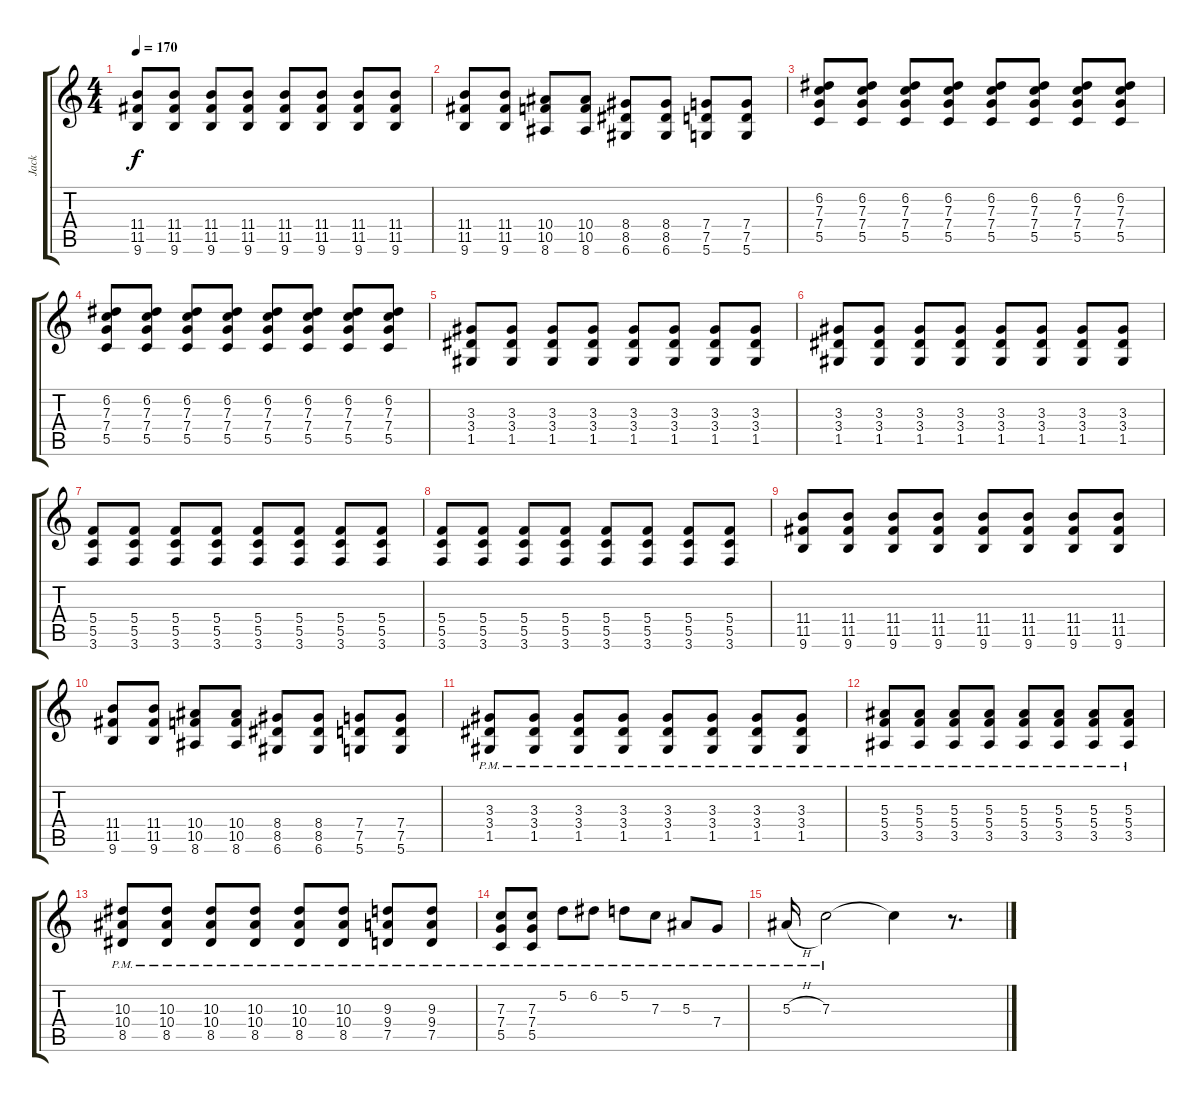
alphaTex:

\track ("Jack" "Jack") {instrument distortionguitar}
\staff {score tabs}
\tuning (D4 A3 F3 C3 G2 D2) {hide}
\ts (4 4)
\tempo 170
\clef g2
\ks c
(11.4 11.5 9.6).8{dy f} (11.4 11.5 9.6).8 (11.4 11.5 9.6).8 (11.4 11.5 9.6).8 (11.4 11.5 9.6).8 (11.4 11.5 9.6).8 (11.4 11.5 9.6).8 (11.4 11.5 9.6).8 |
(11.4 11.5 9.6).8 (11.4 11.5 9.6).8 (10.4 10.5 8.6).8 (10.4 10.5 8.6).8 (8.4 8.5 6.6).8 (8.4 8.5 6.6).8 (7.4 7.5 5.6).8 (7.4 7.5 5.6).8 |
(6.2 7.3 7.4 5.5).8 (6.2 7.3 7.4 5.5).8 (6.2 7.3 7.4 5.5).8 (6.2 7.3 7.4 5.5).8 (6.2 7.3 7.4 5.5).8 (6.2 7.3 7.4 5.5).8 (6.2 7.3 7.4 5.5).8 (6.2 7.3 7.4 5.5).8 |
(6.2 7.3 7.4 5.5).8 (6.2 7.3 7.4 5.5).8 (6.2 7.3 7.4 5.5).8 (6.2 7.3 7.4 5.5).8 (6.2 7.3 7.4 5.5).8 (6.2 7.3 7.4 5.5).8 (6.2 7.3 7.4 5.5).8 (6.2 7.3 7.4 5.5).8 |
(3.3 3.4 1.5).8 (3.3 3.4 1.5).8 (3.3 3.4 1.5).8 (3.3 3.4 1.5).8 (3.3 3.4 1.5).8 (3.3 3.4 1.5).8 (3.3 3.4 1.5).8 (3.3 3.4 1.5).8 |
(3.3 3.4 1.5).8 (3.3 3.4 1.5).8 (3.3 3.4 1.5).8 (3.3 3.4 1.5).8 (3.3 3.4 1.5).8 (3.3 3.4 1.5).8 (3.3 3.4 1.5).8 (3.3 3.4 1.5).8 |
(5.4 5.5 3.6).8 (5.4 5.5 3.6).8 (5.4 5.5 3.6).8 (5.4 5.5 3.6).8 (5.4 5.5 3.6).8 (5.4 5.5 3.6).8 (5.4 5.5 3.6).8 (5.4 5.5 3.6).8 |
(5.4 5.5 3.6).8 (5.4 5.5 3.6).8 (5.4 5.5 3.6).8 (5.4 5.5 3.6).8 (5.4 5.5 3.6).8 (5.4 5.5 3.6).8 (5.4 5.5 3.6).8 (5.4 5.5 3.6).8 |
(11.4 11.5 9.6).8 (11.4 11.5 9.6).8 (11.4 11.5 9.6).8 (11.4 11.5 9.6).8 (11.4 11.5 9.6).8 (11.4 11.5 9.6).8 (11.4 11.5 9.6).8 (11.4 11.5 9.6).8 |
(11.4 11.5 9.6).8 (11.4 11.5 9.6).8 (10.4 10.5 8.6).8 (10.4 10.5 8.6).8 (8.4 8.5 6.6).8 (8.4 8.5 6.6).8 (7.4 7.5 5.6).8 (7.4 7.5 5.6).8 |
(3.3{pm} 3.4{pm} 1.5{pm}).8 (3.3{pm} 3.4{pm} 1.5{pm}).8 (3.3{pm} 3.4{pm} 1.5{pm}).8 (3.3{pm} 3.4{pm} 1.5{pm}).8 (3.3{pm} 3.4{pm} 1.5{pm}).8 (3.3{pm} 3.4{pm} 1.5{pm}).8 (3.3{pm} 3.4{pm} 1.5{pm}).8 (3.3{pm} 3.4{pm} 1.5{pm}).8 |
(5.3{pm} 5.4{pm} 3.5{pm}).8 (5.3{pm} 5.4{pm} 3.5{pm}).8 (5.3{pm} 5.4{pm} 3.5{pm}).8 (5.3{pm} 5.4{pm} 3.5{pm}).8 (5.3{pm} 5.4{pm} 3.5{pm}).8 (5.3{pm} 5.4{pm} 3.5{pm}).8 (5.3{pm} 5.4{pm} 3.5{pm}).8 (5.3{pm} 5.4{pm} 3.5{pm}).8 |
(10.3{pm} 10.4{pm} 8.5{pm}).8 (10.3{pm} 10.4{pm} 8.5{pm}).8 (10.3{pm} 10.4{pm} 8.5{pm}).8 (10.3{pm} 10.4{pm} 8.5{pm}).8 (10.3{pm} 10.4{pm} 8.5{pm}).8 (10.3{pm} 10.4{pm} 8.5{pm}).8 (9.3{pm} 9.4{pm} 7.5{pm}).8 (9.3{pm} 9.4{pm} 7.5{pm}).8 |
(7.3{pm} 7.4{pm} 5.5{pm}).8 (7.3{pm} 7.4{pm} 5.5{pm}).8 5.2{pm}.8 6.2{pm}.8 5.2{pm}.8 7.3{pm}.8 5.3{pm}.8 7.4{pm}.8 |
5.3{h pm}.16 7.3{pm}.2 7.3{t}.4 r.8{d}
